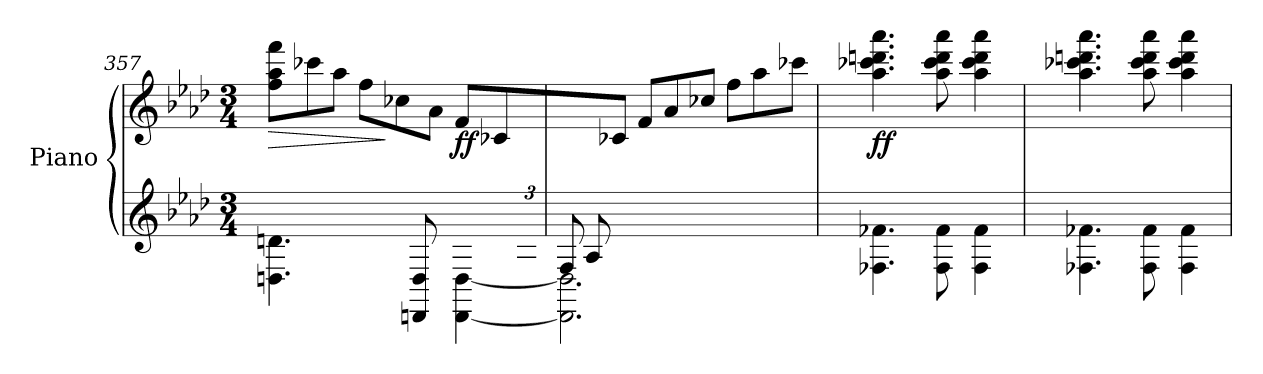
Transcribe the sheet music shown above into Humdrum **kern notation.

**kern	**kern	**dynam
*part1	*part1	*part1
*staff2	*staff1	*staff1/2
*I"Piano	*	*
*I'Pno.	*	*
!!LO:LB:g=z
*clefG2	*clefG2	*
*k[b-e-a-d-]	*k[b-e-a-d-]	*
*M3/4	*M3/4	*
=357	=357	=357
*^	*	*
*	*	*Xtuplet	*
!	!	!	!LO:HP:b
3%2ryy	4.Dn\ 4.dn\	12ff\ 12aa-\ 12fff\L	>
.	.	12ccc-X\	.
.	.	12aa-\J	.
.	.	12ff\L	.
.	.	12cc-X\	]
.	8DDn/ 8D/	.	.
.	.	12a-\J	.
!	!	!	!LO:DY:b
.	[4DD\ [4D\	12f/L	ff
.	.	12c-X/	.
12A-/J	.	12ryy	.
=358	=358	=358	=358
*Xtuplet	*	*	*
12F/L	2.DD\] 2.D\]	6ryy	.
12A-/	.	.	.
12%7ryy	.	12c-X/J	.
.	.	12f/L	.
.	.	12a-/	.
.	.	12cc-X/J	.
.	.	12ff\L	.
.	.	12aa-\	.
.	.	12ccc-X\J	.
*v	*v	*	*
=359	=359	=359
!	!	!LO:DY:b
4.F-X\ 4.f-X\	4.aa-\ 4.ccc-X\ 4.dddn\ 4.aaa-\	ff
8F-\ 8f-\	8aa-\ 8ccc-\ 8ddd\ 8aaa-\	.
4F-\ 4f-\	4aa-\ 4ccc-\ 4ddd\ 4aaa-\	.
=360	=360	=360
4.F-X\ 4.f-X\	4.aa-\ 4.ccc-X\ 4.dddn\ 4.aaa-\	.
8F-\ 8f-\	8aa-\ 8ccc-\ 8ddd\ 8aaa-\	.
4F-\ 4f-\	4aa-\ 4ccc-\ 4ddd\ 4aaa-\	.
=	=	=
*-	*-	*-
